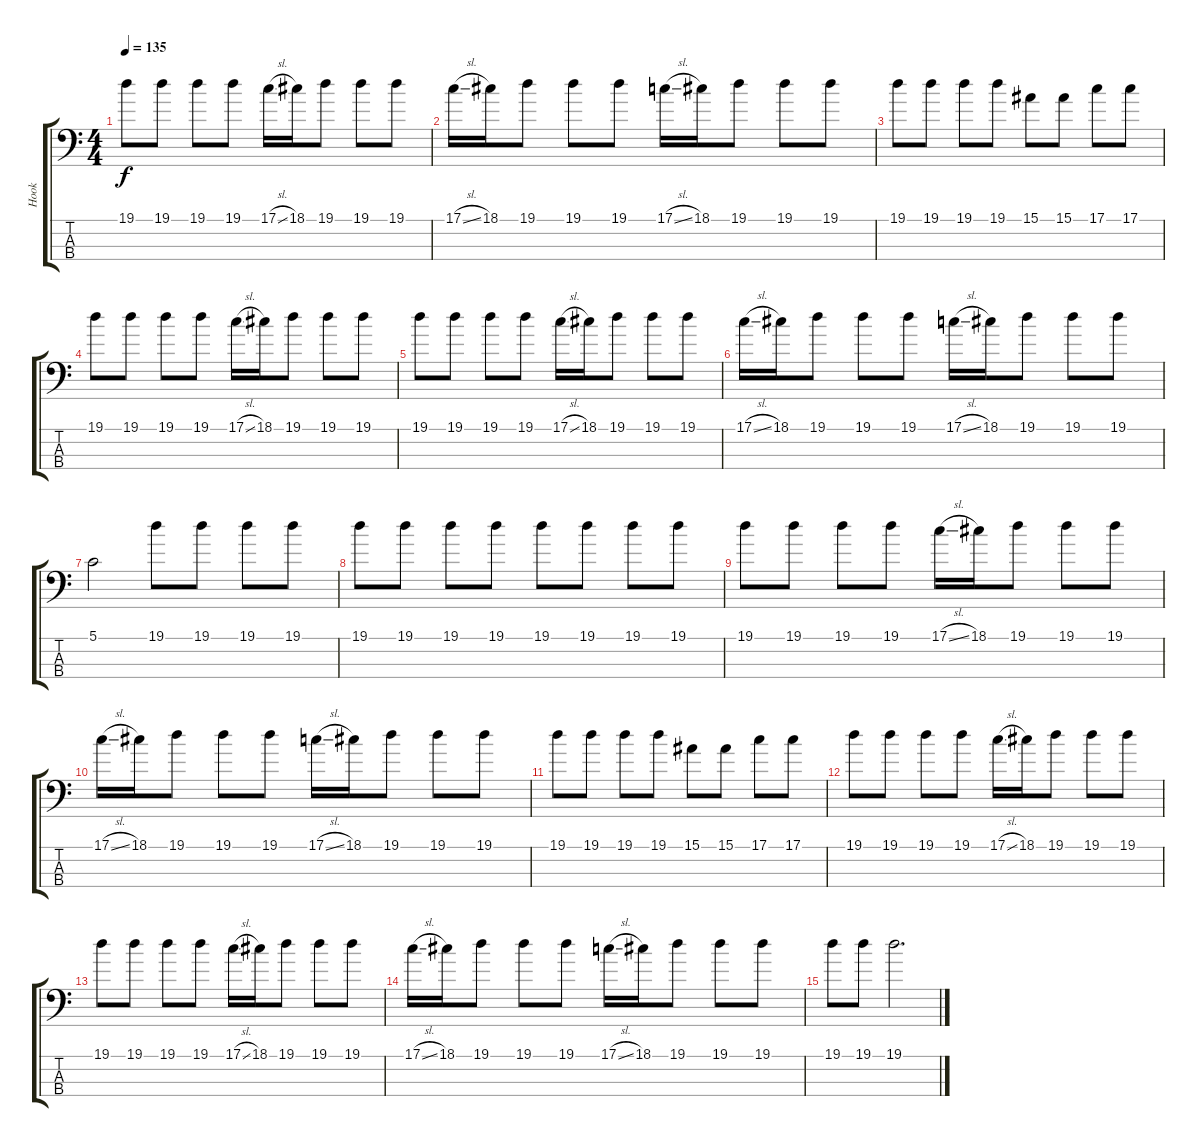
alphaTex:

\track ("Hook" "Hook") {instrument electricbassfinger}
\staff {score tabs}
\tuning (G2 D2 A1 E1) {hide}
\ts (4 4)
\tempo 135
\clef f4
\ks c
19.1.8{dy f} 19.1.8 19.1.8 19.1.8 17.1{sl}.16 18.1.16 19.1.8 19.1.8 19.1.8 |
17.1{sl}.16 18.1.16 19.1.8 19.1.8 19.1.8 17.1{sl}.16 18.1.16 19.1.8 19.1.8 19.1.8 |
19.1.8 19.1.8 19.1.8 19.1.8 15.1.8 15.1.8 17.1.8 17.1.8 |
19.1.8 19.1.8 19.1.8 19.1.8 17.1{sl}.16 18.1.16 19.1.8 19.1.8 19.1.8 |
19.1.8 19.1.8 19.1.8 19.1.8 17.1{sl}.16 18.1.16 19.1.8 19.1.8 19.1.8 |
17.1{sl}.16 18.1.16 19.1.8 19.1.8 19.1.8 17.1{sl}.16 18.1.16 19.1.8 19.1.8 19.1.8 |
5.1.2 19.1.8 19.1.8 19.1.8 19.1.8 |
19.1.8 19.1.8 19.1.8 19.1.8 19.1.8 19.1.8 19.1.8 19.1.8 |
19.1.8 19.1.8 19.1.8 19.1.8 17.1{sl}.16 18.1.16 19.1.8 19.1.8 19.1.8 |
17.1{sl}.16 18.1.16 19.1.8 19.1.8 19.1.8 17.1{sl}.16 18.1.16 19.1.8 19.1.8 19.1.8 |
19.1.8 19.1.8 19.1.8 19.1.8 15.1.8 15.1.8 17.1.8 17.1.8 |
19.1.8 19.1.8 19.1.8 19.1.8 17.1{sl}.16 18.1.16 19.1.8 19.1.8 19.1.8 |
19.1.8 19.1.8 19.1.8 19.1.8 17.1{sl}.16 18.1.16 19.1.8 19.1.8 19.1.8 |
17.1{sl}.16 18.1.16 19.1.8 19.1.8 19.1.8 17.1{sl}.16 18.1.16 19.1.8 19.1.8 19.1.8 |
19.1.8 19.1.8 19.1.2{d}
